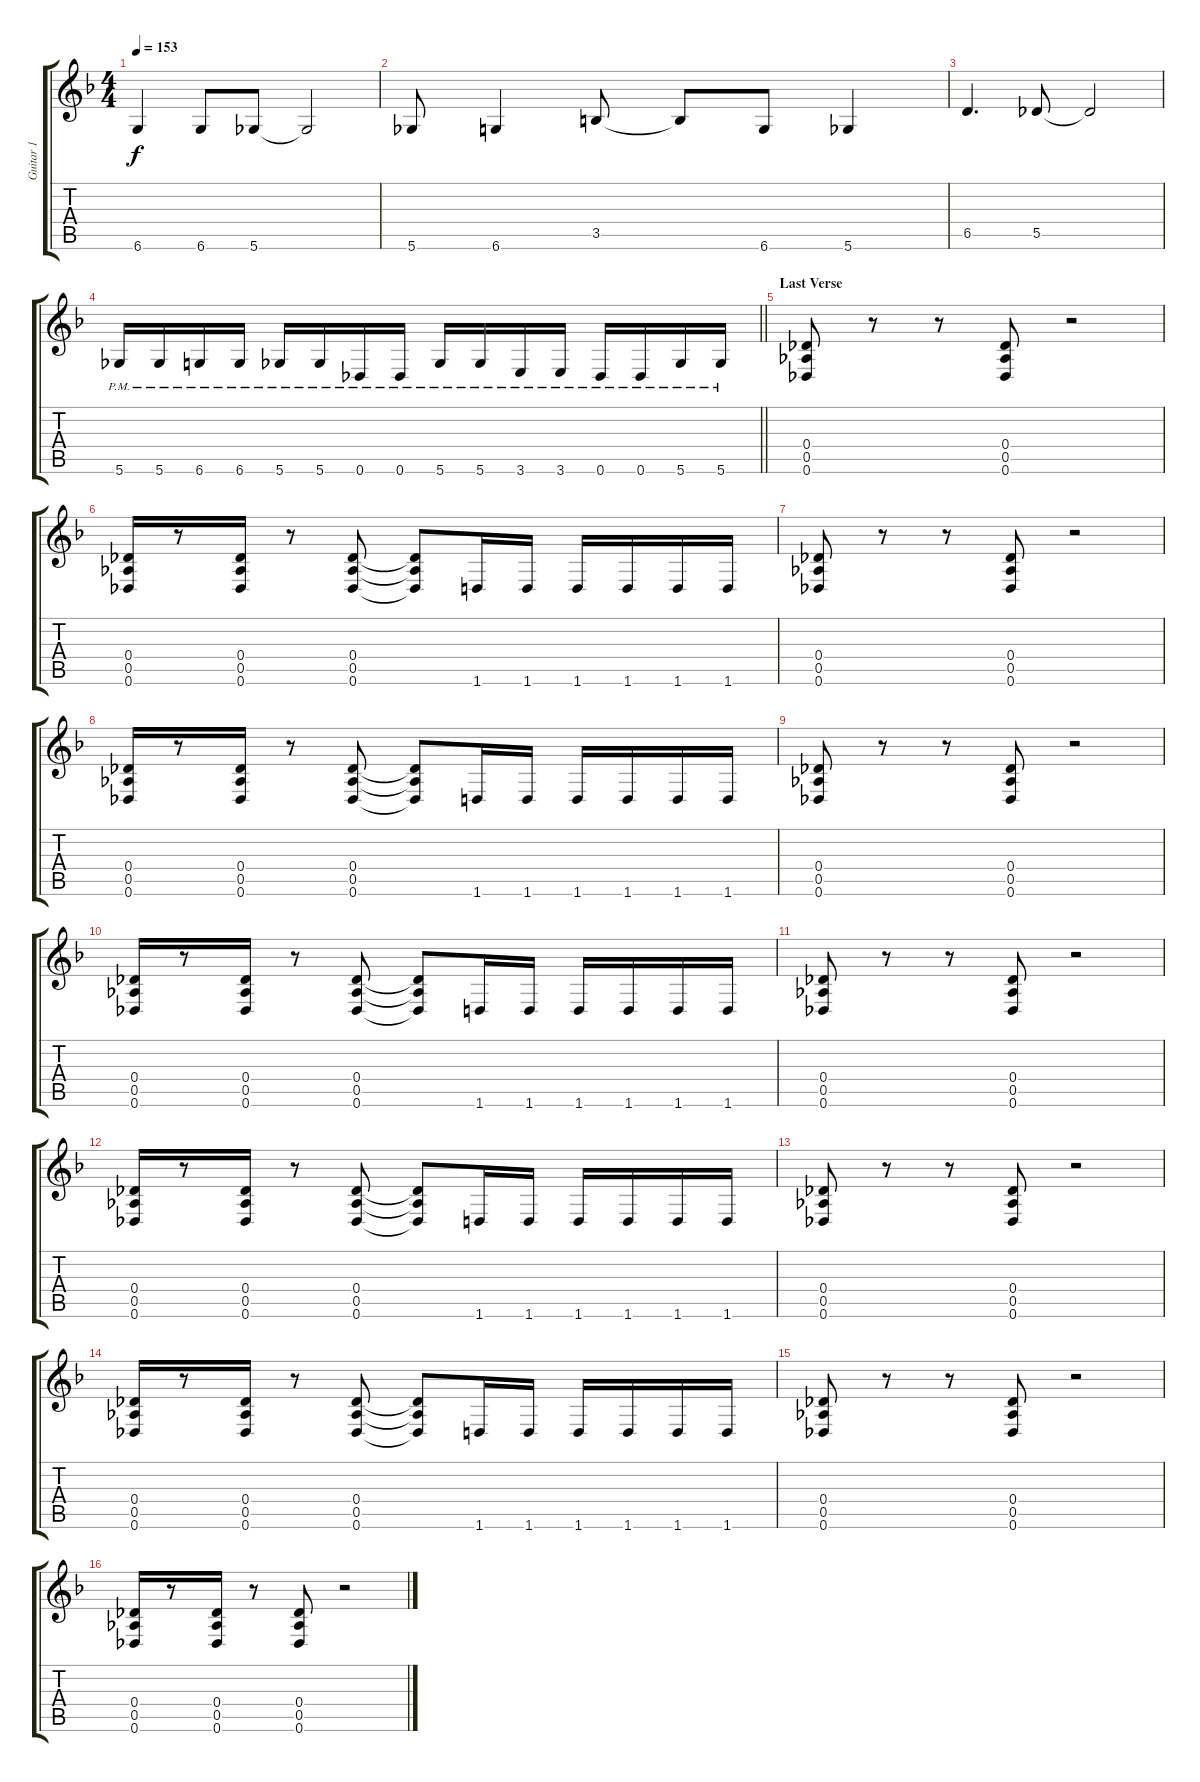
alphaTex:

\track ("Guitar 1" "Guitar 1") {instrument distortionguitar}
\staff {score tabs}
\tuning (Eb4 Bb3 Gb3 Db3 Ab2 Db2) {hide}
\ts (4 4)
\tempo 153
\clef g2
\ks dminor
6.6.4{dy f} 6.6.8 5.6.8 5.6{t}.2 |
5.6.8 6.6.4 3.5.8 3.5{t}.8 6.6.8 5.6.4 |
6.5.4{d} 5.5.8 5.5{t}.2 |
\barLineRight lightlight
5.6{pm}.16 5.6{pm}.16 6.6{pm}.16 6.6{pm}.16 5.6{pm}.16 5.6{pm}.16 0.6{pm}.16 0.6{pm}.16 5.6{pm}.16 5.6{pm}.16 3.6{pm}.16 3.6{pm}.16 0.6{pm}.16 0.6{pm}.16 5.6{pm}.16 5.6{pm}.16 |
\section ("" "Last Verse")
(0.4 0.5 0.6).8 r.8 r.8 (0.4 0.5 0.6).8 r.2 |
(0.4 0.5 0.6).16 r.8 (0.4 0.5 0.6).16 r.8 (0.4 0.5 0.6).8 (0.4{t} 0.5{t} 0.6{t}).8 1.6.16 1.6.16 1.6.16 1.6.16 1.6.16 1.6.16 |
(0.4 0.5 0.6).8 r.8 r.8 (0.4 0.5 0.6).8 r.2 |
(0.4 0.5 0.6).16 r.8 (0.4 0.5 0.6).16 r.8 (0.4 0.5 0.6).8 (0.4{t} 0.5{t} 0.6{t}).8 1.6.16 1.6.16 1.6.16 1.6.16 1.6.16 1.6.16 |
(0.4 0.5 0.6).8 r.8 r.8 (0.4 0.5 0.6).8 r.2 |
(0.4 0.5 0.6).16 r.8 (0.4 0.5 0.6).16 r.8 (0.4 0.5 0.6).8 (0.4{t} 0.5{t} 0.6{t}).8 1.6.16 1.6.16 1.6.16 1.6.16 1.6.16 1.6.16 |
(0.4 0.5 0.6).8 r.8 r.8 (0.4 0.5 0.6).8 r.2 |
(0.4 0.5 0.6).16 r.8 (0.4 0.5 0.6).16 r.8 (0.4 0.5 0.6).8 (0.4{t} 0.5{t} 0.6{t}).8 1.6.16 1.6.16 1.6.16 1.6.16 1.6.16 1.6.16 |
(0.4 0.5 0.6).8 r.8 r.8 (0.4 0.5 0.6).8 r.2 |
(0.4 0.5 0.6).16 r.8 (0.4 0.5 0.6).16 r.8 (0.4 0.5 0.6).8 (0.4{t} 0.5{t} 0.6{t}).8 1.6.16 1.6.16 1.6.16 1.6.16 1.6.16 1.6.16 |
(0.4 0.5 0.6).8 r.8 r.8 (0.4 0.5 0.6).8 r.2 |
(0.4 0.5 0.6).16 r.8 (0.4 0.5 0.6).16 r.8 (0.4 0.5 0.6).8 r.2
